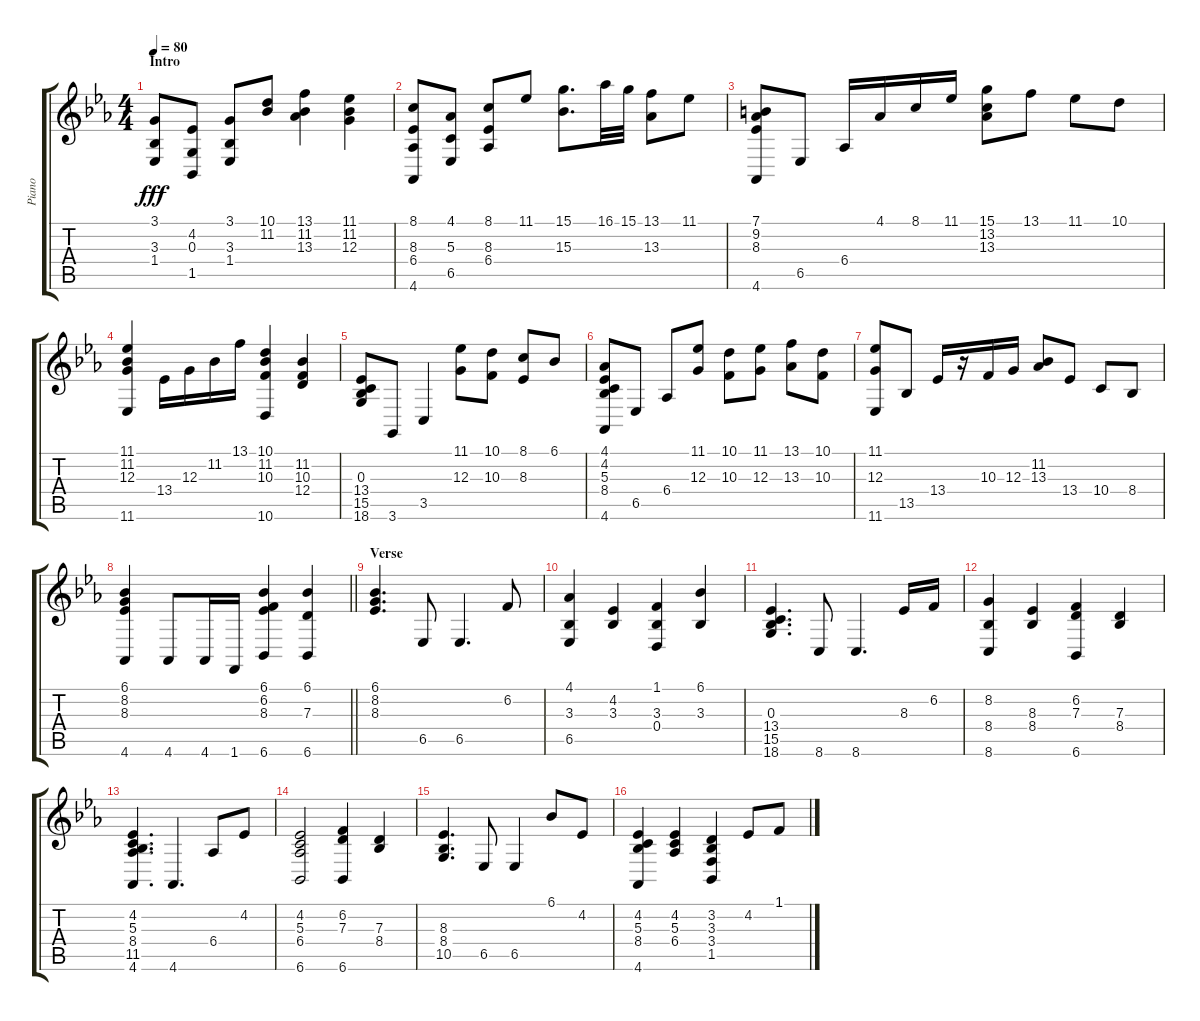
\track ("Piano" "Piano") {instrument electricpiano1}
\staff {score tabs}
\tuning (E4 B3 G3 D3 A2 E2) {hide}
\ts (4 4)
\section ("" "Intro")
\tempo 80
\clef g2
\ks eb
(3.1 3.3 1.4).8{dy fff instrument electricpiano1} (4.2 0.3 1.5).8 (3.1 3.3 1.4).8 (10.1 11.2).8 (13.1 11.2 13.3).4 (11.1 11.2 12.3).4 |
(8.1 8.3 6.4 4.6).8 (4.1 5.3 6.5).8 (8.1 8.3 6.4).8 11.1.8 (15.1 15.3).8{d} 16.1.32 15.1.32 (13.1 13.3).8 11.1.8 |
(7.1 9.2 8.3 4.6).8 6.5.8 6.4.16 4.1.16 8.1.16 11.1.16 (15.1 13.2 13.3).8 13.1.8 11.1.8 10.1.8 |
(11.1 11.2 12.3 11.6).4 13.4.16 12.3.16 11.2.16 13.1.16 (10.1 11.2 10.3 10.6).4 (11.2 10.3 12.4).4 |
(0.3 13.4 15.5 18.6).8 3.6.8 3.5.4 (11.1 12.3).8 (10.1 10.3).8 (8.1 8.3).8 6.1.8 |
(4.1 4.2 5.3 8.4 4.6).8 6.5.8 6.4.8 (11.1 12.3).8 (10.1 10.3).8 (11.1 12.3).8 (13.1 13.3).8 (10.1 10.3).8 |
(11.1 12.3 11.6).8 13.5.8 13.4.16 r.16 10.3.16 12.3.16 (11.2 13.3).8 13.4.8 10.4.8 8.4.8 |
\barLineRight lightlight
(6.1 8.2 8.3 4.6).4 4.6.8 4.6.16 1.6.16 (6.1 6.2 8.3 6.6).4 (6.1 7.3 6.6).4 |
\section ("" "Verse")
(6.1 8.2 8.3).4{d} 6.5.8 6.5.4{d} 6.2.8 |
(4.1 3.3 6.5).4 (4.2 3.3).4 (1.1 3.3 0.4).4 (6.1 3.3).4 |
(0.3 13.4 15.5 18.6).4{d} 8.6.8 8.6.4{d} 8.3.16 6.2.16 |
(8.2 8.4 8.6).4 (8.3 8.4).4 (6.2 7.3 6.6).4 (7.3 8.4).4 |
(4.2 5.3 8.4 11.5 4.6).4{d} 4.6.4{d} 6.4.8 4.2.8 |
(4.2 5.3 6.4 6.6).2 (6.2 7.3 6.6).4 (7.3 8.4).4 |
(8.3 8.4 10.5).4{d} 6.5.8 6.5.4 6.1.8 4.2.8 |
(4.2 5.3 8.4 4.6).4 (4.2 5.3 6.4).4 (3.2 3.3 3.4 1.5).4 4.2.8 1.1.8
